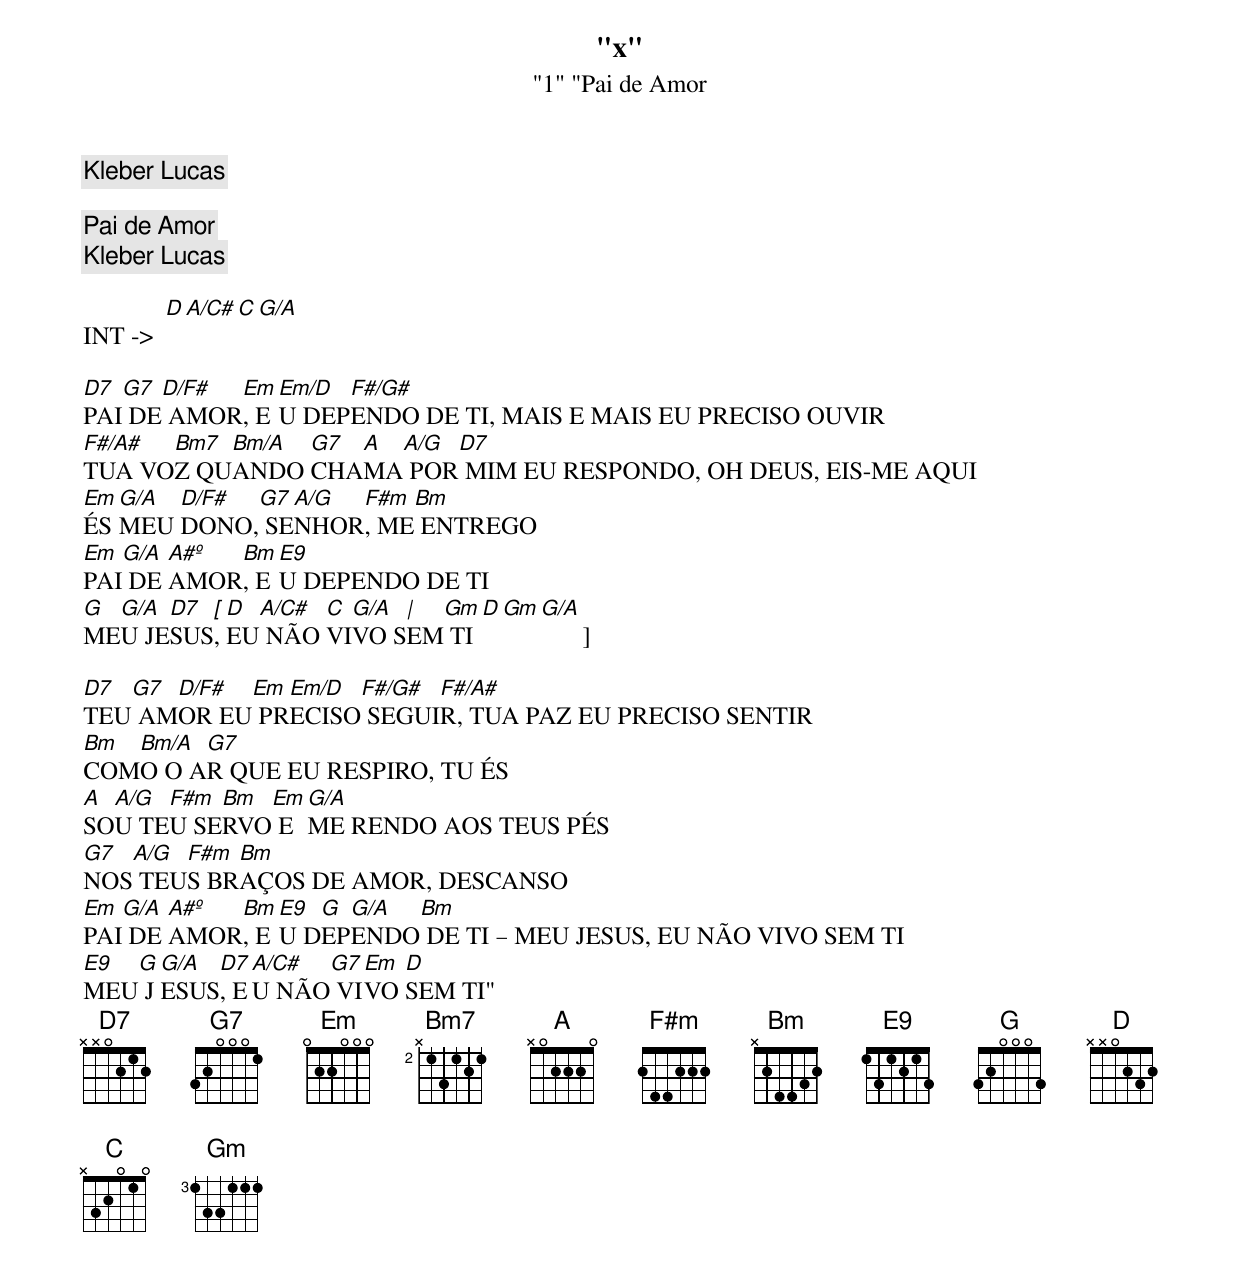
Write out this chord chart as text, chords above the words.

"x"
"1" "Pai de Amor
Kleber Lucas

Pai de Amor
Kleber Lucas

INT -> [ D A/C# C G/A ]

D7 G7 D/F# Em Em/D F#/G#
PAI DE AMOR, EU DEPENDO DE TI, MAIS E MAIS EU PRECISO OUVIR
F#/A# Bm7 Bm/A G7 A A/G D7
TUA VOZ QUANDO CHAMA POR MIM EU RESPONDO, OH DEUS, EIS-ME AQUI
Em G/A D/F# G7 A/G F#m Bm
ÉS MEU DONO, SENHOR, ME ENTREGO
Em G/A A#º Bm E9
PAI DE AMOR, EU DEPENDO DE TI
G G/A D7 [ D A/C# C G/A | Gm D Gm G/A ]
MEU JESUS, EU NÃO VIVO SEM TI

D7 G7 D/F# Em Em/D F#/G# F#/A#
TEU AMOR EU PRECISO SEGUIR, TUA PAZ EU PRECISO SENTIR
Bm Bm/A G7
COMO O AR QUE EU RESPIRO, TU ÉS
A A/G F#m Bm Em G/A
SOU TEU SERVO E ME RENDO AOS TEUS PÉS
G7 A/G F#m Bm
NOS TEUS BRAÇOS DE AMOR, DESCANSO
Em G/A A#º Bm E9 G G/A Bm
PAI DE AMOR, EU DEPENDO DE TI – MEU JESUS, EU NÃO VIVO SEM TI
E9 G G/A D7 A/C# G7 Em D
MEU JESUS, EU NÃO VIVO SEM TI"
